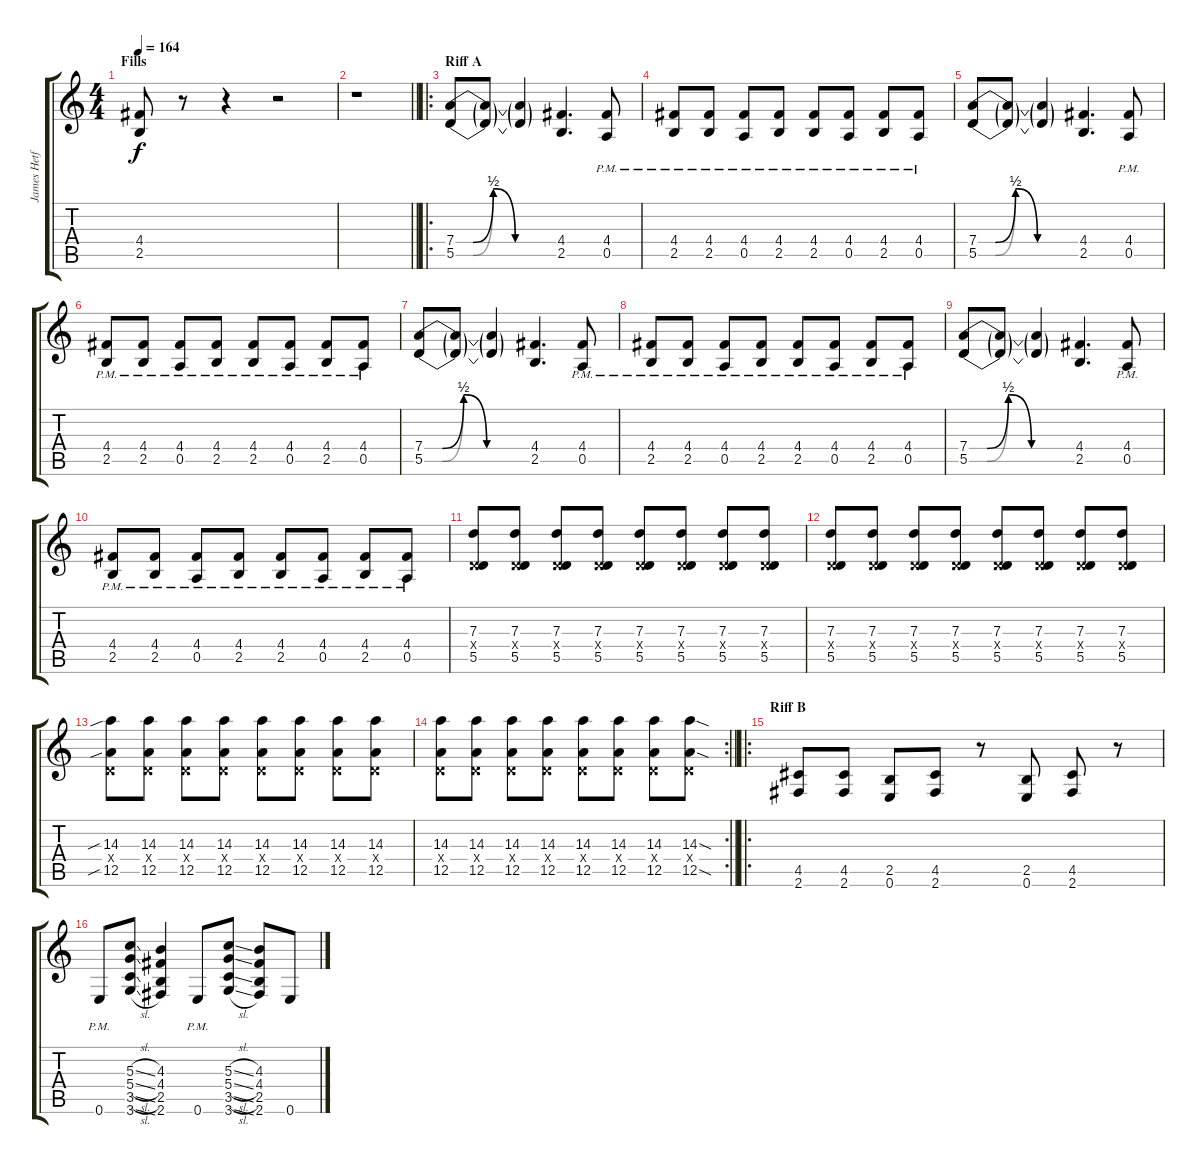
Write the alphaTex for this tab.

\track ("James Hetfield" "James Hetf") {instrument distortionguitar}
\staff {score tabs}
\tuning (E4 B3 G3 D3 A2 E2) {hide}
\ts (4 4)
\section ("" "Fills")
\tempo 164
\clef g2
\ks c
(4.4 2.5).8{dy f} r.8 r.4 r.2 |
\barLineRight lightlight
r.1 |
\ro
\section ("" "Riff A")
(7.4{be (custom 0 0 10 0 22 2 35 0 45 0 60 0)} 5.5{be (custom 0 0 10 0 22 2 35 0 60 0)}).8 (7.4{t} 5.5{t}).8 (7.4{t} 5.5{t}).4 (4.4 2.5).4{d} (4.4{pm} 0.5{pm}).8 |
(4.4{pm} 2.5{pm}).8 (4.4{pm} 2.5{pm}).8 (4.4{pm} 0.5{pm}).8 (4.4{pm} 2.5{pm}).8 (4.4{pm} 2.5{pm}).8 (4.4{pm} 0.5{pm}).8 (4.4{pm} 2.5{pm}).8 (4.4{pm} 0.5{pm}).8 |
(7.4{be (custom 0 0 10 0 22 2 35 0 45 0 60 0)} 5.5{be (custom 0 0 10 0 22 2 35 0 60 0)}).8 (7.4{t} 5.5{t}).8 (7.4{t} 5.5{t}).4 (4.4 2.5).4{d} (4.4{pm} 0.5{pm}).8 |
(4.4{pm} 2.5{pm}).8 (4.4{pm} 2.5{pm}).8 (4.4{pm} 0.5{pm}).8 (4.4{pm} 2.5{pm}).8 (4.4{pm} 2.5{pm}).8 (4.4{pm} 0.5{pm}).8 (4.4{pm} 2.5{pm}).8 (4.4{pm} 0.5{pm}).8 |
(7.4{be (custom 0 0 10 0 22 2 35 0 45 0 60 0)} 5.5{be (custom 0 0 10 0 22 2 35 0 60 0)}).8 (7.4{t} 5.5{t}).8 (7.4{t} 5.5{t}).4 (4.4 2.5).4{d} (4.4{pm} 0.5{pm}).8 |
(4.4{pm} 2.5{pm}).8 (4.4{pm} 2.5{pm}).8 (4.4{pm} 0.5{pm}).8 (4.4{pm} 2.5{pm}).8 (4.4{pm} 2.5{pm}).8 (4.4{pm} 0.5{pm}).8 (4.4{pm} 2.5{pm}).8 (4.4{pm} 0.5{pm}).8 |
(7.4{be (custom 0 0 10 0 22 2 35 0 45 0 60 0)} 5.5{be (custom 0 0 10 0 22 2 35 0 60 0)}).8 (7.4{t} 5.5{t}).8 (7.4{t} 5.5{t}).4 (4.4 2.5).4{d} (4.4{pm} 0.5{pm}).8 |
(4.4{pm} 2.5{pm}).8 (4.4{pm} 2.5{pm}).8 (4.4{pm} 0.5{pm}).8 (4.4{pm} 2.5{pm}).8 (4.4{pm} 2.5{pm}).8 (4.4{pm} 0.5{pm}).8 (4.4{pm} 2.5{pm}).8 (4.4{pm} 0.5{pm}).8 |
(7.3 0.4{x} 5.5).8 (7.3 0.4{x} 5.5).8 (7.3 0.4{x} 5.5).8 (7.3 0.4{x} 5.5).8 (7.3 0.4{x} 5.5).8 (7.3 0.4{x} 5.5).8 (7.3 0.4{x} 5.5).8 (7.3 0.4{x} 5.5).8 |
(7.3 0.4{x} 5.5).8 (7.3 0.4{x} 5.5).8 (7.3 0.4{x} 5.5).8 (7.3 0.4{x} 5.5).8 (7.3 0.4{x} 5.5).8 (7.3 0.4{x} 5.5).8 (7.3 0.4{x} 5.5).8 (7.3 0.4{x} 5.5).8 |
(14.3{sib} 0.4{x} 12.5{sib}).8 (14.3 0.4{x} 12.5).8 (14.3 0.4{x} 12.5).8 (14.3 0.4{x} 12.5).8 (14.3 0.4{x} 12.5).8 (14.3 0.4{x} 12.5).8 (14.3 0.4{x} 12.5).8 (14.3 0.4{x} 12.5).8 |
\rc 2
\barLineRight lightlight
(14.3 0.4{x} 12.5).8 (14.3 0.4{x} 12.5).8 (14.3 0.4{x} 12.5).8 (14.3 0.4{x} 12.5).8 (14.3 0.4{x} 12.5).8 (14.3 0.4{x} 12.5).8 (14.3 0.4{x} 12.5).8 (14.3{sod} 0.4{x} 12.5{sod}).8 |
\ro
\section ("" "Riff B")
(4.5 2.6).8 (4.5 2.6).8 (2.5 0.6).8 (4.5 2.6).8 r.8 (2.5 0.6).8 (4.5 2.6).8 r.8 |
0.6{pm}.8 (5.3{sl} 5.4{sl} 3.5{sl} 3.6{sl}).8 (4.3 4.4 2.5 2.6).4 0.6{pm}.8 (5.3{sl} 5.4{sl} 3.5{sl} 3.6{sl}).8 (4.3 4.4 2.5 2.6).8 0.6.8
